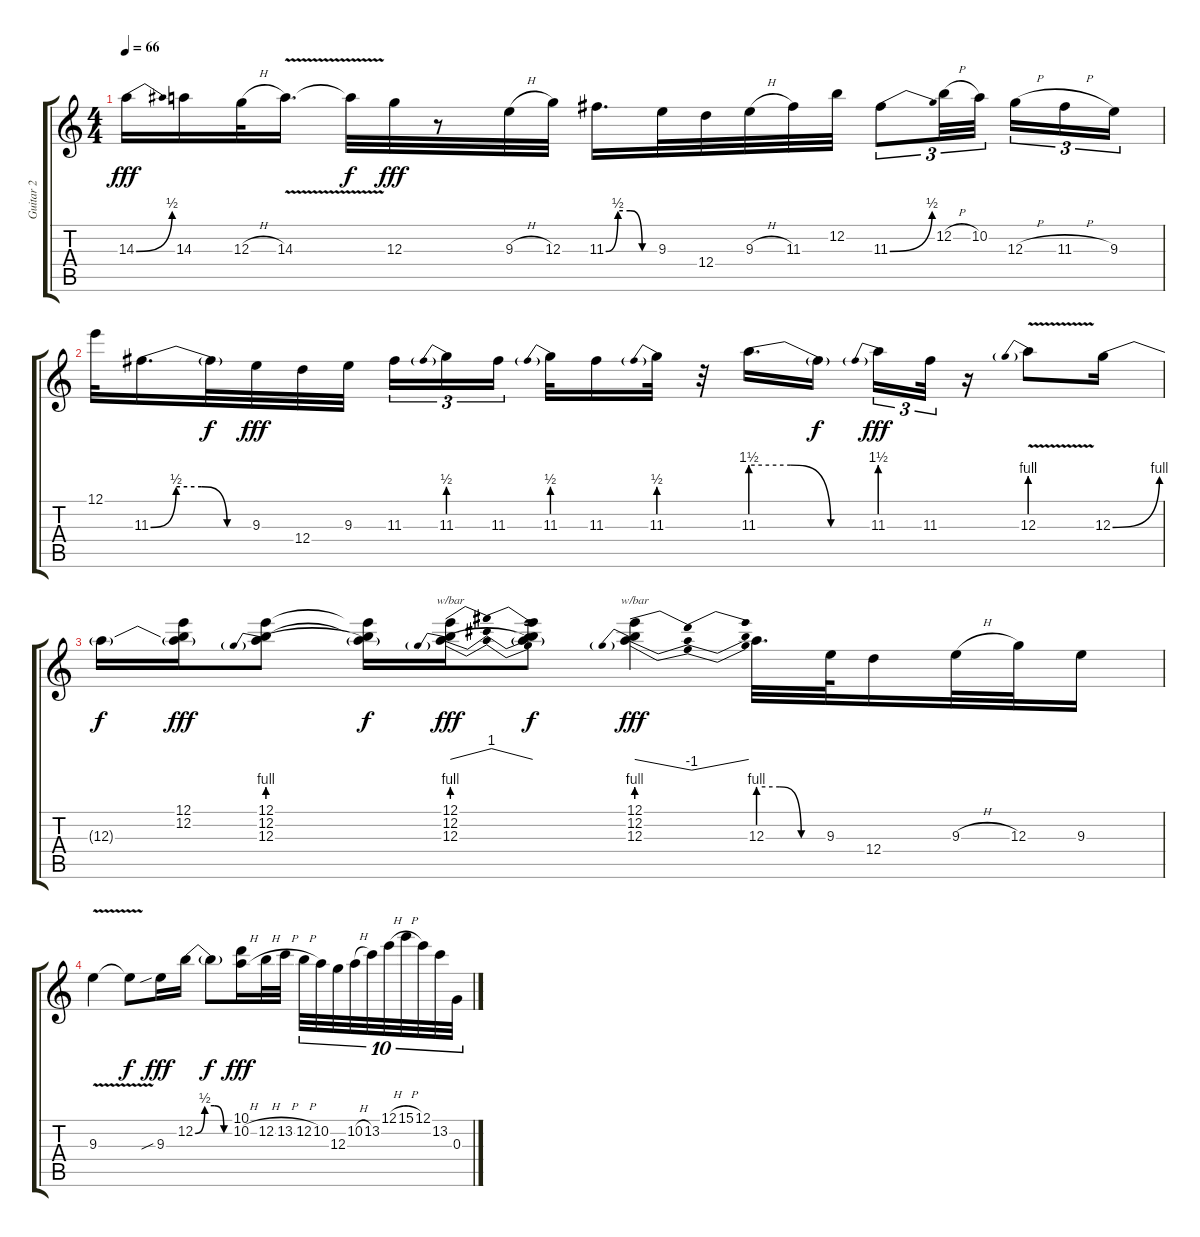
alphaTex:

\track ("Guitar 2" "Guitar 2") {instrument distortionguitar}
\staff {score tabs}
\tuning (E4 B3 G3 D3 A2 E2) {hide}
\ts (4 4)
\tempo 66
\clef g2
\ks c
14.3{be (bend 0 0 60 2)}.16{dy fff} 14.3.16 12.3{h}.32 14.3{v}.16{d} 14.3{t}.32{dy f} 12.3.32{dy fff} r.8 9.3{h}.32 12.3.32 11.3{be (custom 0 0 15 2 30 2 45 0 60 0)}.16{d} 9.3.32 12.4.32 9.3{h}.32 11.3.32 12.2.32 11.3{be (bend 0 0 60 2)}.8{tu (3 2)} 12.2{h}.32{tu (3 2)} 10.2.32{tu (3 2)} 12.3{h}.16{tu (3 2)} 11.3{h}.16{tu (3 2)} 9.3.16{tu (3 2)} |
12.1.32 11.3{be (custom 0 0 15 2 30 2 45 0 60 0)}.16{d} 11.3{t}.32{dy f} 9.3.32{dy fff} 12.4.32 9.3.32 11.3.16{tu (3 2)} 11.3{be (prebend 0 2 60 2)}.16{tu (3 2)} 11.3.16{tu (3 2)} 11.3{be (prebend 0 2 60 2)}.32 11.3.16 11.3{be (prebend 0 2 60 2)}.32 r.32 11.3{be (custom 0 6 20 6 40 0 60 0)}.16{d} 11.3{t}.16{dy f} 11.3{be (prebend 0 6 60 6)}.16{tu (3 2) dy fff} 11.3.32{tu (3 2)} r.16 12.3{be (prebend 0 4 60 4) v}.8 12.3{be (bend 0 0 60 4)}.16 |
12.3{t}.16{dy f} (12.1 12.2 12.3{t}).16{dy fff} (12.1 12.2 12.3{be (prebend 0 4 60 4)}).8 (12.1{t} 12.2{t} 12.3{t}).16{dy f} (12.1 12.2 12.3{be (prebend 0 4 60 4)}).16{tbe (dip default 0 0 30 4 60 0) dy fff} (12.1{t} 12.2{t} 12.3{t}).8{dy f} (12.1 12.2 12.3{be (prebend 0 4 60 4)}).4{tbe (dip default 0 0 30 -4 60 0) dy fff} 12.3{be (custom 0 4 20 4 40 0 60 0)}.32{d} 9.3.64 12.4.16 9.3{h}.32 12.3.32 9.3.16 |
9.3{v}.4 9.3{t}.8{dy f} 9.3{sib}.16{dy fff} 12.2{be (custom 0 0 15 2 30 2 45 0 60 0)}.16 12.2{t}.8{dy f} (10.1 10.2{h}).16{dy fff} 12.2{h}.32 13.2{h}.32 12.2{h}.32{tu (10 8)} 10.2.32{tu (10 8)} 12.3.32{tu (10 8)} 10.2{h}.32{tu (10 8)} 13.2.32{tu (10 8)} 12.1{h}.32{tu (10 8)} 15.1{h}.32{tu (10 8)} 12.1.32{tu (10 8)} 13.2.32{tu (10 8)} 0.3.32{tu (10 8)}
